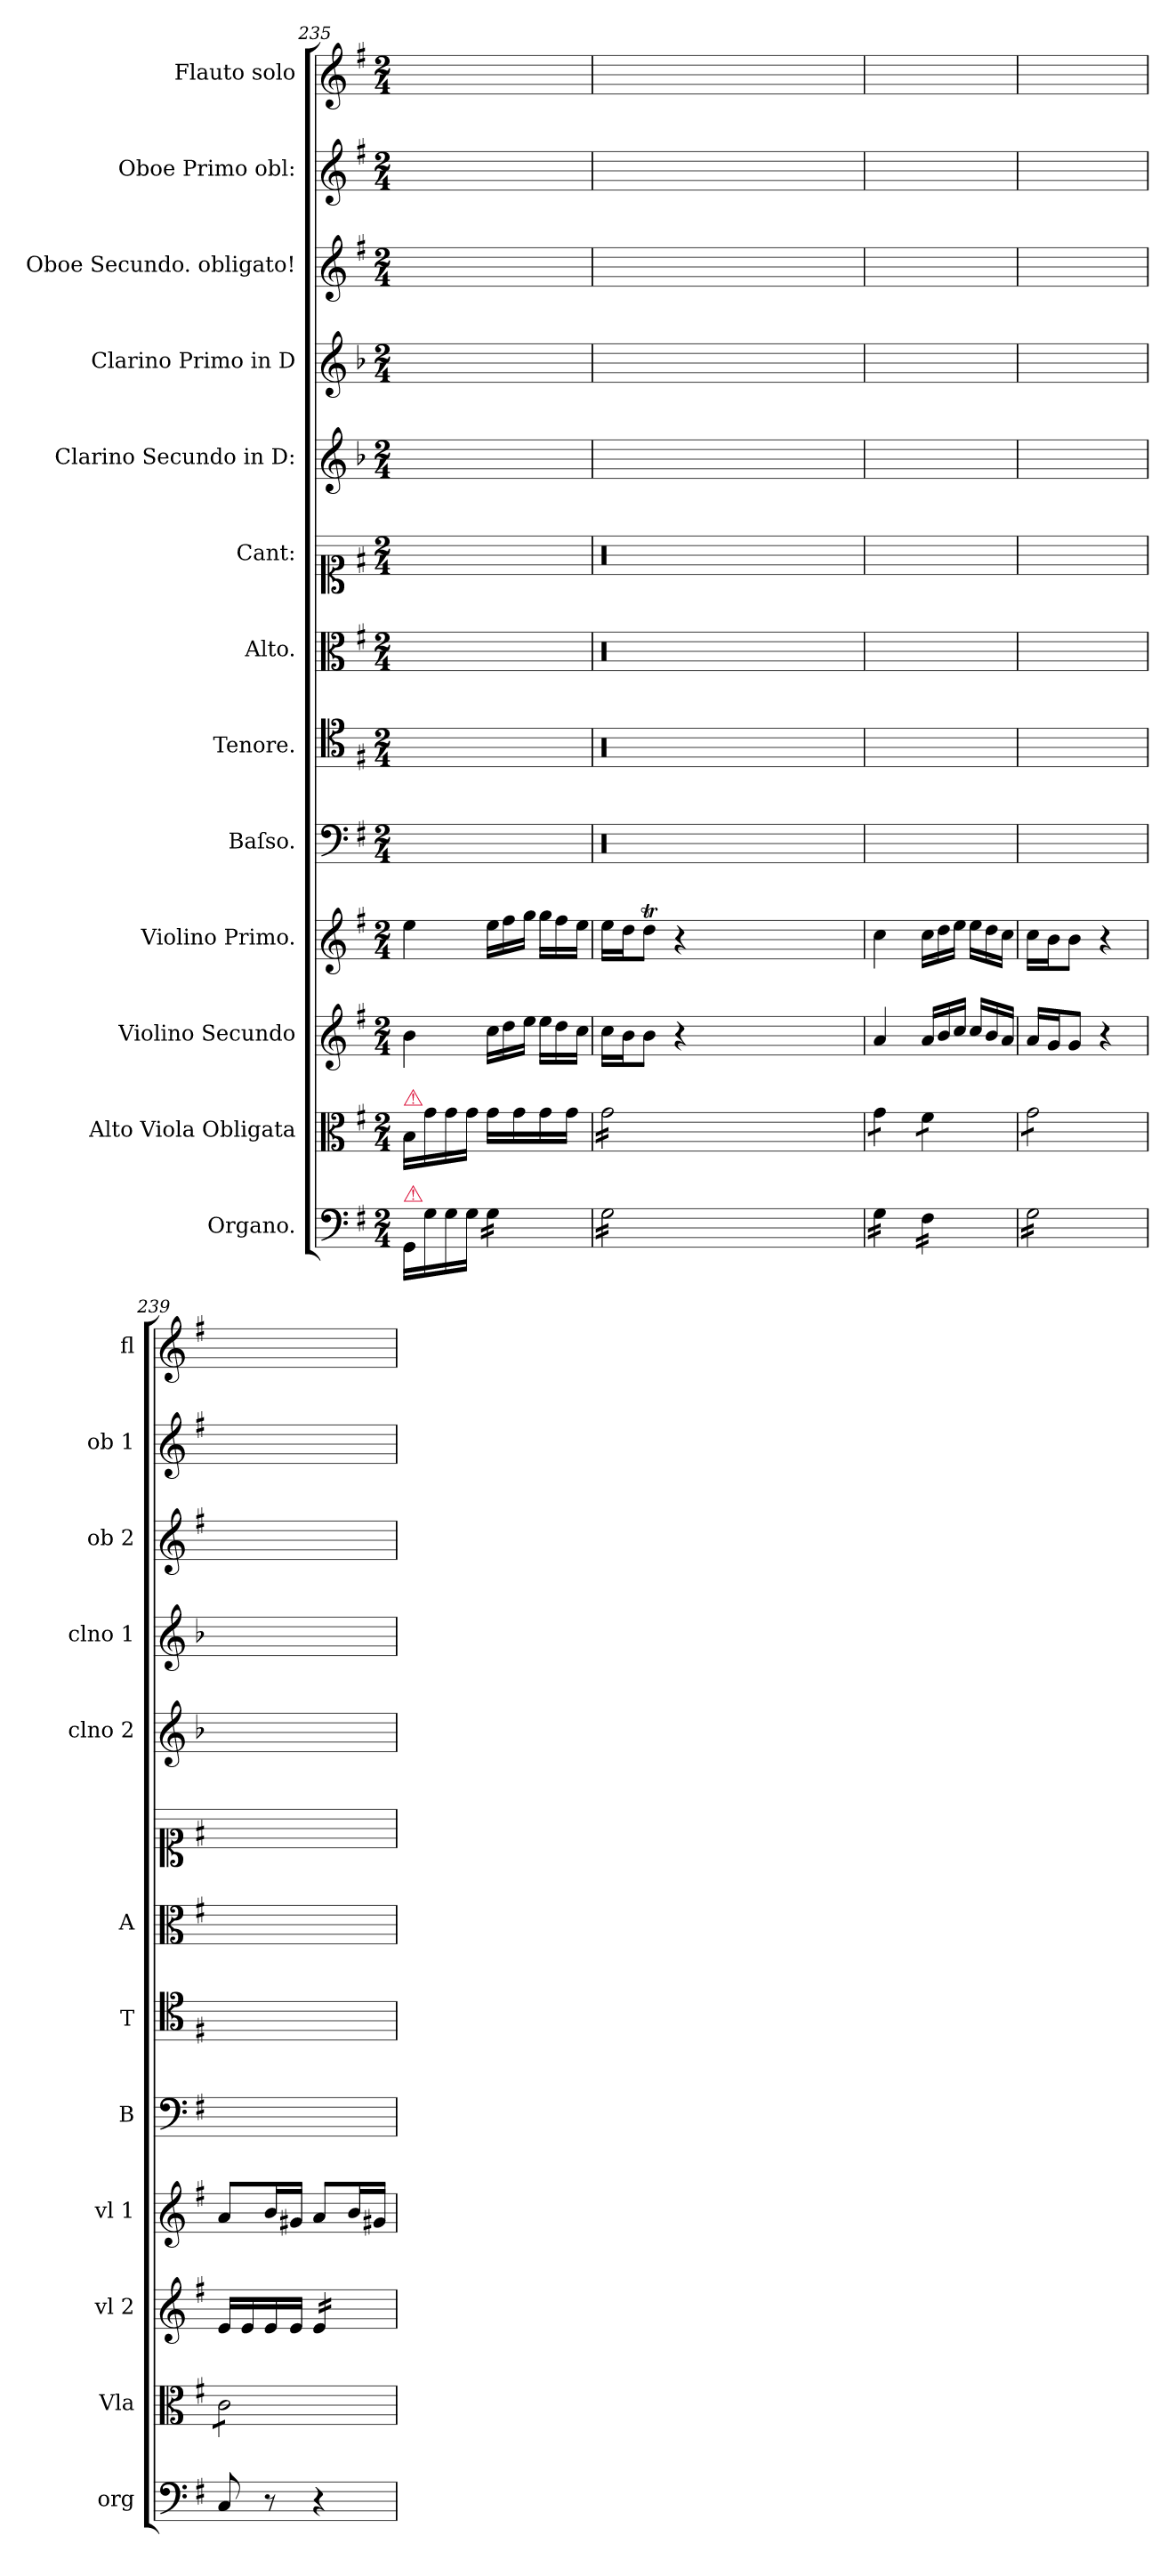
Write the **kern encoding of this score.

**kern	**kern	**kern	**kern	**kern	**kern	**kern	**kern	**kern	**kern	**kern	**kern	**kern
*part13	*part12	*part11	*part10	*part9	*part8	*part7	*part6	*part5	*part4	*part3	*part2	*part1
*staff13	*staff12	*staff11	*staff10	*staff9	*staff8	*staff7	*staff6	*staff5	*staff4	*staff3	*staff2	*staff1
*I"Organo.	*I"Alto Viola Obligata	*I"Violino Secundo	*I"Violino Primo.	*I"Baſso.	*I"Tenore.	*I"Alto.	*I"Cant:	*I"Clarino Secundo in D:	*I"Clarino Primo in D	*I"Oboe Secundo. obligato!	*I"Oboe Primo obl:	*I"Flauto solo
*I'org	*I'Vla	*I'vl 2	*I'vl 1	*I'B	*I'T	*I'A	*	*I'clno 2	*I'clno 1	*I'ob 2	*I'ob 1	*I'fl
*clefF4	*clefC3	*clefG2	*clefG2	*clefF4	*clefC4	*clefC3	*clefC1	*clefG2	*clefG2	*clefG2	*clefG2	*clefG2
*	*	*	*	*	*	*	*	*ITrd-1c-2	*ITrd-1c-2	*	*	*
*k[f#]	*k[f#]	*k[f#]	*k[f#]	*k[f#]	*k[f#]	*k[f#]	*k[f#]	*k[f#]	*k[f#]	*k[f#]	*k[f#]	*k[f#]
*G:	*G:	*G:	*G:	*G:	*G:	*G:	*G:	*G:	*G:	*G:	*G:	*G:
*M2/4	*M2/4	*M2/4	*M2/4	*M2/4	*M2/4	*M2/4	*M2/4	*M2/4	*M2/4	*M2/4	*M2/4	*M2/4
=235	=235	=235	=235	=235	=235	=235	=235	=235	=235	=235	=235	=235
!	!LO:TX:a:color=crimson:t=⚠	!	!	!	!	!	!	!	!	!	!	!
!LO:TX:a:color=crimson:t=⚠	!	!	!	!	!	!	!	!	!	!	!	!
16GG/LL	16B/LL	4b\	4ee\	2ryy	2ryy	2ryy	2ryy	2ryy	2ryy	2ryy	2ryy	2ryy
16G\	16g\	.	.	.	.	.	.	.	.	.	.	.
16G\	16g\	.	.	.	.	.	.	.	.	.	.	.
16G\JJ	16g\JJ	.	.	.	.	.	.	.	.	.	.	.
*	*	*Xtuplet	*Xtuplet	*	*	*	*	*	*	*	*	*
*tremolo	*	*	*	*	*	*	*	*	*	*	*	*
16G\LL	16g\LL	24cc\LL	24ee\LL	.	.	.	.	.	.	.	.	.
.	.	24dd\	24ff#\	.	.	.	.	.	.	.	.	.
16G\	16g\	.	.	.	.	.	.	.	.	.	.	.
.	.	24ee\JJ	24gg\JJ	.	.	.	.	.	.	.	.	.
16G\	16g\	24ee\LL	24gg\LL	.	.	.	.	.	.	.	.	.
.	.	24dd\	24ff#\	.	.	.	.	.	.	.	.	.
16G\JJ	16g\JJ	.	.	.	.	.	.	.	.	.	.	.
.	.	24cc\JJ	24ee\JJ	.	.	.	.	.	.	.	.	.
=236	=236	=236	=236	=236	=236	=236	=236	=236	=236	=236	=236	=236
!	!	!	!	!LO:N:vis=00	!LO:N:vis=00	!LO:N:vis=00	!LO:N:vis=00	!	!	!	!	!
*	*tremolo	*	*	*	*	*	*	*	*	*	*	*
16G\LL	16g\LL	16cc\LL	16ee\LL	0r	0r	0r	0r	2ryy	2ryy	2ryy	2ryy	2ryy
16G\	16g\	16b\J	16dd\J	.	.	.	.	.	.	.	.	.
16G\	16g\	8b\J	8ddT\J	.	.	.	.	.	.	.	.	.
16G\	16g\	.	.	.	.	.	.	.	.	.	.	.
16G\	16g\	4r	4r	.	.	.	.	.	.	.	.	.
16G\	16g\	.	.	.	.	.	.	.	.	.	.	.
16G\	16g\	.	.	.	.	.	.	.	.	.	.	.
16G\JJ	16g\JJ	.	.	.	.	.	.	.	.	.	.	.
1.ryy	1.ryy	1.ryy	1.ryy	.	.	.	.	1.ryy	1.ryy	1.ryy	1.ryy	1.ryy
=237	=237	=237	=237	=237	=237	=237	=237	=237	=237	=237	=237	=237
16G\LL	8g\L	4a/	4cc\	2ryy	2ryy	2ryy	2ryy	2ryy	2ryy	2ryy	2ryy	2ryy
16G\	.	.	.	.	.	.	.	.	.	.	.	.
16G\	8g\J	.	.	.	.	.	.	.	.	.	.	.
16G\JJ	.	.	.	.	.	.	.	.	.	.	.	.
16F#\LL	8f#\L	24a/LL	24cc\LL	.	.	.	.	.	.	.	.	.
.	.	24b/	24dd\	.	.	.	.	.	.	.	.	.
16F#\	.	.	.	.	.	.	.	.	.	.	.	.
.	.	24cc/JJ	24ee\JJ	.	.	.	.	.	.	.	.	.
16F#\	8f#\J	24cc/LL	24ee\LL	.	.	.	.	.	.	.	.	.
.	.	24b/	24dd\	.	.	.	.	.	.	.	.	.
16F#\JJ	.	.	.	.	.	.	.	.	.	.	.	.
.	.	24a/JJ	24cc\JJ	.	.	.	.	.	.	.	.	.
=238	=238	=238	=238	=238	=238	=238	=238	=238	=238	=238	=238	=238
16G\LL	8g\L	16a/LL	16cc\LL	2ryy	2ryy	2ryy	2ryy	2ryy	2ryy	2ryy	2ryy	2ryy
16G\	.	16g/J	16b\J	.	.	.	.	.	.	.	.	.
16G\	8g\	8g/J	8b\J	.	.	.	.	.	.	.	.	.
16G\	.	.	.	.	.	.	.	.	.	.	.	.
16G\	8g\	4r	4r	.	.	.	.	.	.	.	.	.
16G\	.	.	.	.	.	.	.	.	.	.	.	.
16G\	8g\J	.	.	.	.	.	.	.	.	.	.	.
16G\JJ	.	.	.	.	.	.	.	.	.	.	.	.
*Xtremolo	*	*	*	*	*	*	*	*	*	*	*	*
=239	=239	=239	=239	=239	=239	=239	=239	=239	=239	=239	=239	=239
8C/	8c\L	16e/LL	8a/L	2ryy	2ryy	2ryy	2ryy	2ryy	2ryy	2ryy	2ryy	2ryy
.	.	16e/	.	.	.	.	.	.	.	.	.	.
8r	8c\	16e/	16b/L	.	.	.	.	.	.	.	.	.
.	.	16e/JJ	16g#X/JJ	.	.	.	.	.	.	.	.	.
*	*	*tremolo	*	*	*	*	*	*	*	*	*	*
4r	8c\	16e/LL	8a/L	.	.	.	.	.	.	.	.	.
.	.	16e/	.	.	.	.	.	.	.	.	.	.
.	8c\J	16e/	16b/L	.	.	.	.	.	.	.	.	.
*	*Xtremolo	*	*	*	*	*	*	*	*	*	*	*
.	.	16e/JJ	16g#X/JJ	.	.	.	.	.	.	.	.	.
*	*	*Xtremolo	*	*	*	*	*	*	*	*	*	*
=	=	=	=	=	=	=	=	=	=	=	=	=
*-	*-	*-	*-	*-	*-	*-	*-	*-	*-	*-	*-	*-
